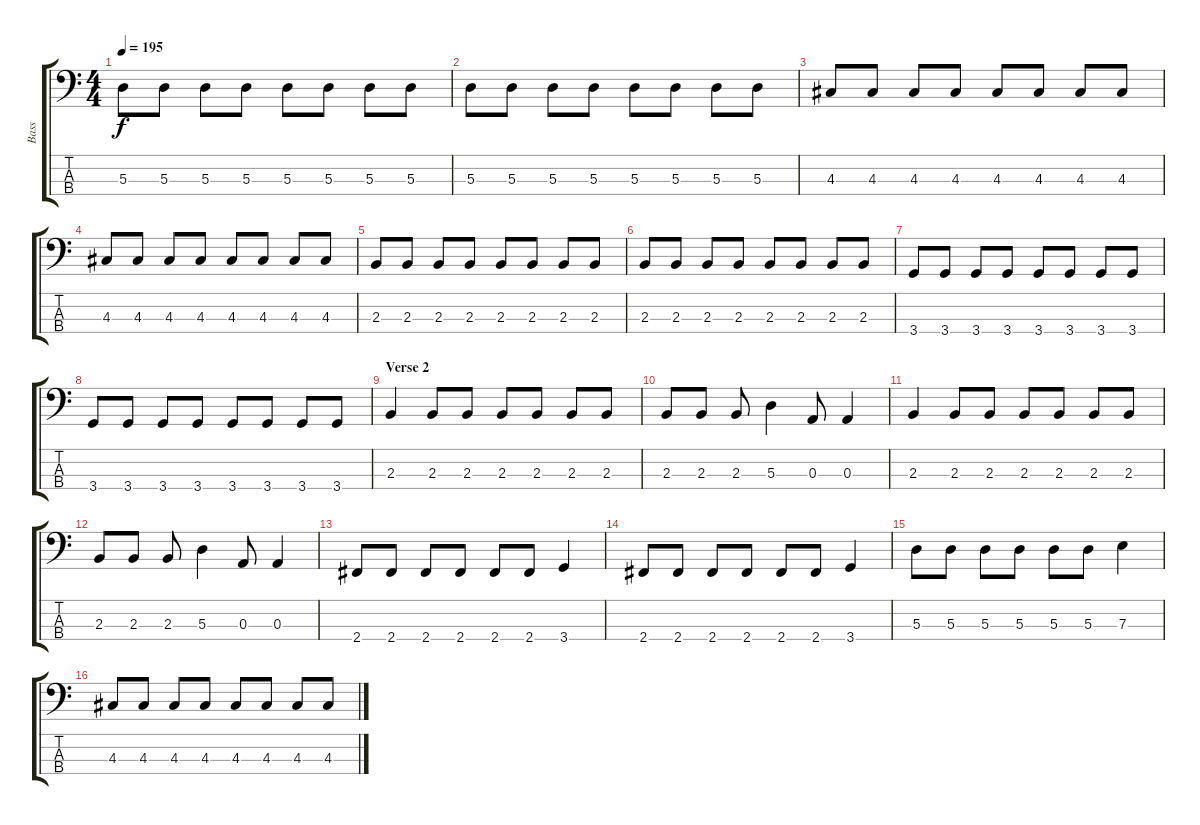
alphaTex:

\track ("Bass" "Bass") {instrument electricbasspick}
\staff {score tabs}
\tuning (G2 D2 A1 E1) {hide}
\ts (4 4)
\tempo 195
\clef f4
\ks c
5.3.8{dy f} 5.3.8 5.3.8 5.3.8 5.3.8 5.3.8 5.3.8 5.3.8 |
5.3.8 5.3.8 5.3.8 5.3.8 5.3.8 5.3.8 5.3.8 5.3.8 |
4.3.8 4.3.8 4.3.8 4.3.8 4.3.8 4.3.8 4.3.8 4.3.8 |
4.3.8 4.3.8 4.3.8 4.3.8 4.3.8 4.3.8 4.3.8 4.3.8 |
2.3.8 2.3.8 2.3.8 2.3.8 2.3.8 2.3.8 2.3.8 2.3.8 |
2.3.8 2.3.8 2.3.8 2.3.8 2.3.8 2.3.8 2.3.8 2.3.8 |
3.4.8 3.4.8 3.4.8 3.4.8 3.4.8 3.4.8 3.4.8 3.4.8 |
3.4.8 3.4.8 3.4.8 3.4.8 3.4.8 3.4.8 3.4.8 3.4.8 |
\section ("" "Verse 2")
2.3.4 2.3.8 2.3.8 2.3.8 2.3.8 2.3.8 2.3.8 |
2.3.8 2.3.8 2.3.8 5.3.4 0.3.8 0.3.4 |
2.3.4 2.3.8 2.3.8 2.3.8 2.3.8 2.3.8 2.3.8 |
2.3.8 2.3.8 2.3.8 5.3.4 0.3.8 0.3.4 |
2.4.8 2.4.8 2.4.8 2.4.8 2.4.8 2.4.8 3.4.4 |
2.4.8 2.4.8 2.4.8 2.4.8 2.4.8 2.4.8 3.4.4 |
5.3.8 5.3.8 5.3.8 5.3.8 5.3.8 5.3.8 7.3.4 |
4.3.8 4.3.8 4.3.8 4.3.8 4.3.8 4.3.8 4.3.8 4.3.8
